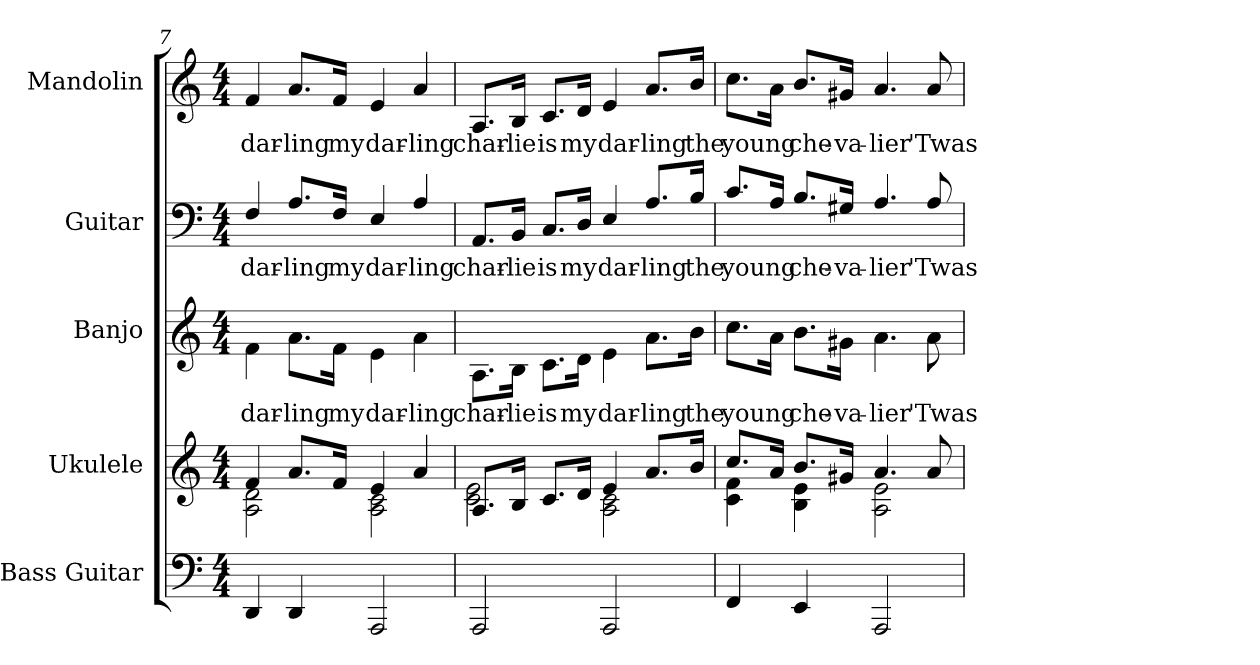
**kern	**kern	**kern	**text	**kern	**text	**kern	**text
*part5	*part4	*part3	*part3	*part2	*part2	*part1	*part1
*staff5	*staff4	*staff3	*staff3	*staff2	*staff2	*staff1	*staff1
*I"Bass Guitar	*I"Ukulele	*I"Banjo	*	*I"Guitar	*	*I"Mandolin	*
*I'Bass	*I'Uke.	*I'Ban.	*	*I'Gtr.	*	*I'Mand.	*
!!LO:LB:g=z
*	*	*	*	*	*	*clefG2	*
*k[]	*k[]	*k[]	*	*k[]	*	*k[]	*
*a:	*a:	*a:	*	*a:	*	*a:	*
*M4/4	*M4/4	*M4/4	*	*M4/4	*	*M4/4	*
=7	=7	=7	=7	=7	=7	=7	=7
*	*^	*	*	*	*	*	*
!	!	!	!	!LO:LY:b:color=#000000	!	!	!	!
!	!	!	!	!	!	!LO:LY:b:color=#000000	!	!
!	!	!	!	!	!	!	!	!LO:LY:b:color=#000000
4DDi/	4fi/	2Ai\ 2di	4fi\	dar-	4Fi/	dar-	4fi/	dar-
!	!	!	!	!LO:LY:b:color=#000000	!	!	!	!
!	!	!	!	!	!	!LO:LY:b:color=#000000	!	!
!	!	!	!	!	!	!	!	!LO:LY:b:color=#000000
4DDi/	8.ai/L	.	8.ai\L	-ling	8.Ai/L	-ling	8.ai/L	-ling
!	!	!	!	!LO:LY:b:color=#000000	!	!	!	!
!	!	!	!	!	!	!LO:LY:b:color=#000000	!	!
!	!	!	!	!	!	!	!	!LO:LY:b:color=#000000
.	16fi/Jk	.	16fi\Jk	my	16Fi/Jk	my	16fi/Jk	my
!	!	!	!	!LO:LY:b:color=#000000	!	!	!	!
!	!	!	!	!	!	!LO:LY:b:color=#000000	!	!
!	!	!	!	!	!	!	!	!LO:LY:b:color=#000000
2AAAi/	4ei/	2Ai\ 2ci	4ei\	dar-	4Ei/	dar-	4ei/	dar-
!	!	!	!	!LO:LY:b:color=#000000	!	!	!	!
!	!	!	!	!	!	!LO:LY:b:color=#000000	!	!
!	!	!	!	!	!	!	!	!LO:LY:b:color=#000000
.	4ai/	.	4ai\	-ling	4Ai/	-ling	4ai/	-ling
=8	=8	=8	=8	=8	=8	=8	=8	=8
!	!	!	!	!LO:LY:b:color=#000000	!	!	!	!
!	!	!	!	!	!	!LO:LY:b:color=#000000	!	!
!	!	!	!	!	!	!	!	!LO:LY:b:color=#000000
2AAAi/	8.Ai/L	2ci\ 2ei	8.Ai\L	char-	8.AAi/L	char-	8.Ai/L	char-
!	!	!	!	!LO:LY:b:color=#000000	!	!	!	!
!	!	!	!	!	!	!LO:LY:b:color=#000000	!	!
!	!	!	!	!	!	!	!	!LO:LY:b:color=#000000
.	16Bi/Jk	.	16Bi\Jk	-lie	16BBi/Jk	-lie	16Bi/Jk	-lie
!	!	!	!	!LO:LY:b:color=#000000	!	!	!	!
!	!	!	!	!	!	!LO:LY:b:color=#000000	!	!
!	!	!	!	!	!	!	!	!LO:LY:b:color=#000000
.	8.ci/L	.	8.ci\L	is	8.Ci/L	is	8.ci/L	is
!	!	!	!	!LO:LY:b:color=#000000	!	!	!	!
!	!	!	!	!	!	!LO:LY:b:color=#000000	!	!
!	!	!	!	!	!	!	!	!LO:LY:b:color=#000000
.	16di/Jk	.	16di\Jk	my	16Di/Jk	my	16di/Jk	my
!	!	!	!	!LO:LY:b:color=#000000	!	!	!	!
!	!	!	!	!	!	!LO:LY:b:color=#000000	!	!
!	!	!	!	!	!	!	!	!LO:LY:b:color=#000000
2AAAi/	4ei/	2Ai\ 2ci	4ei\	dar-	4Ei/	dar-	4ei/	dar-
!	!	!	!	!LO:LY:b:color=#000000	!	!	!	!
!	!	!	!	!	!	!LO:LY:b:color=#000000	!	!
!	!	!	!	!	!	!	!	!LO:LY:b:color=#000000
.	8.ai/L	.	8.ai\L	-ling	8.Ai/L	-ling	8.ai/L	-ling
!	!	!	!	!LO:LY:b:color=#000000	!	!	!	!
!	!	!	!	!	!	!LO:LY:b:color=#000000	!	!
!	!	!	!	!	!	!	!	!LO:LY:b:color=#000000
.	16bi/Jk	.	16bi\Jk	the	16Bi/Jk	the	16bi/Jk	the
=9	=9	=9	=9	=9	=9	=9	=9	=9
!	!	!	!	!LO:LY:b:color=#000000	!	!	!	!
!	!	!	!	!	!	!LO:LY:b:color=#000000	!	!
!	!	!	!	!	!	!	!	!LO:LY:b:color=#000000
4FFi/	8.cci/L	4ci\ 4fi	8.cci\L	young	8.ci/L	young	8.cci\L	young
.	16ai/Jk	.	16ai\Jk	.	16Ai/Jk	.	16ai\Jk	.
!	!	!	!	!LO:LY:b:color=#000000	!	!	!	!
!	!	!	!	!	!	!LO:LY:b:color=#000000	!	!
!	!	!	!	!	!	!	!	!LO:LY:b:color=#000000
4EEi/	8.bi/L	4Bi\ 4ei	8.bi\L	che-	8.Bi/L	che-	8.bi/L	che-
!	!	!	!	!LO:LY:b:color=#000000	!	!	!	!
!	!	!	!	!	!	!LO:LY:b:color=#000000	!	!
!	!	!	!	!	!	!	!	!LO:LY:b:color=#000000
.	16g#i/Jk	.	16g#i\Jk	-va-	16G#i/Jk	-va-	16g#Xi/Jk	-va-
!	!	!	!	!LO:LY:b:color=#000000	!	!	!	!
!	!	!	!	!	!	!LO:LY:b:color=#000000	!	!
!	!	!	!	!	!	!	!	!LO:LY:b:color=#000000
2AAAi/	4.ai/	2Ai\ 2ei	4.ai\	-lier	4.Ai/	-lier	4.ai/	-lier
!	!	!	!	!LO:LY:b:color=#000000	!	!	!	!
!	!	!	!	!	!	!LO:LY:b:color=#000000	!	!
!	!	!	!	!	!	!	!	!LO:LY:b:color=#000000
.	8ai/	.	8ai\	'Twas	8Ai/	'Twas	8ai/	'Twas
*	*v	*v	*	*	*	*	*	*
=	=	=	=	=	=	=	=
*-	*-	*-	*-	*-	*-	*-	*-
